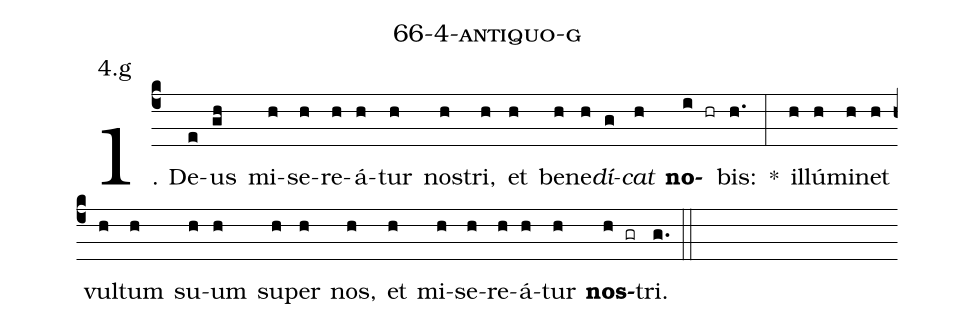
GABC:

name: 66-4-antiquo-g;
annotation: 4.g;
%%
(c4)1. De(e)us(gh) mi(h)se(h)re(h)á(h)tur(h) nos(h)tri,(h) et(h) be(h)ne(h)<i>dí</i>(g)<i>cat</i>(h) <b>no</b>(i hr)bis:(h.) *(:) il(h)lú(h)mi(h)net(h) vul(h)tum(h) su(h)um(h) su(h)per(h) nos,(h) et(h) mi(h)se(h)re(h)á(h)tur(h) <b>nos</b>(h gr)tri.(g.) (::)
